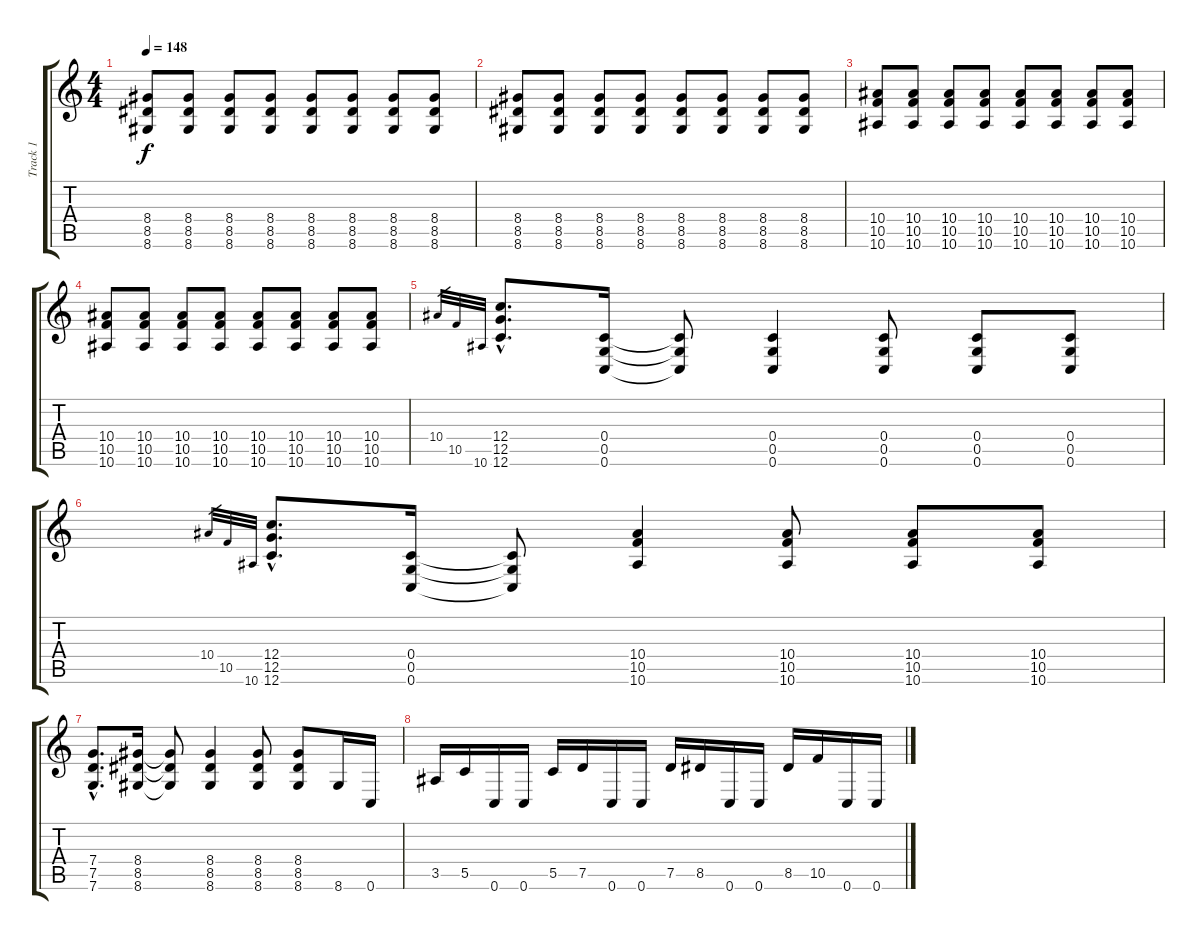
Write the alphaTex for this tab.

\track ("Track 1" "Track 1") {instrument overdrivenguitar}
\staff {score tabs}
\tuning (D4 A3 F3 C3 G2 C2) {hide}
\ts (4 4)
\tempo 148
\clef g2
\ks c
(8.4 8.5 8.6).8{dy f} (8.4 8.5 8.6).8 (8.4 8.5 8.6).8 (8.4 8.5 8.6).8 (8.4 8.5 8.6).8 (8.4 8.5 8.6).8 (8.4 8.5 8.6).8 (8.4 8.5 8.6).8 |
(8.4 8.5 8.6).8 (8.4 8.5 8.6).8 (8.4 8.5 8.6).8 (8.4 8.5 8.6).8 (8.4 8.5 8.6).8 (8.4 8.5 8.6).8 (8.4 8.5 8.6).8 (8.4 8.5 8.6).8 |
(10.4 10.5 10.6).8 (10.4 10.5 10.6).8 (10.4 10.5 10.6).8 (10.4 10.5 10.6).8 (10.4 10.5 10.6).8 (10.4 10.5 10.6).8 (10.4 10.5 10.6).8 (10.4 10.5 10.6).8 |
(10.4 10.5 10.6).8 (10.4 10.5 10.6).8 (10.4 10.5 10.6).8 (10.4 10.5 10.6).8 (10.4 10.5 10.6).8 (10.4 10.5 10.6).8 (10.4 10.5 10.6).8 (10.4 10.5 10.6).8 |
10.4.32{gr} 10.5.32{gr} 10.6.32{gr} (12.4{hac} 12.5{hac} 12.6{hac}).8{d} (0.4 0.5 0.6).16 (0.4{t} 0.5{t} 0.6{t}).8 (0.4 0.5 0.6).4 (0.4 0.5 0.6).8 (0.4 0.5 0.6).8 (0.4 0.5 0.6).8 |
10.4.32{gr} 10.5.32{gr} 10.6.32{gr} (12.4{hac} 12.5{hac} 12.6{hac}).8{d} (0.4 0.5 0.6).16 (0.4{t} 0.5{t} 0.6{t}).8 (10.4 10.5 10.6).4 (10.4 10.5 10.6).8 (10.4 10.5 10.6).8 (10.4 10.5 10.6).8 |
(7.4{hac} 7.5{hac} 7.6{hac}).8{d} (8.4 8.5 8.6).16 (8.4{t} 8.5{t} 8.6{t}).8 (8.4 8.5 8.6).4 (8.4 8.5 8.6).8 (8.4 8.5 8.6).8 8.6.16 0.6.16 |
3.5.16 5.5.16 0.6.16 0.6.16 5.5.16 7.5.16 0.6.16 0.6.16 7.5.16 8.5.16 0.6.16 0.6.16 8.5.16 10.5.16 0.6.16 0.6.16
